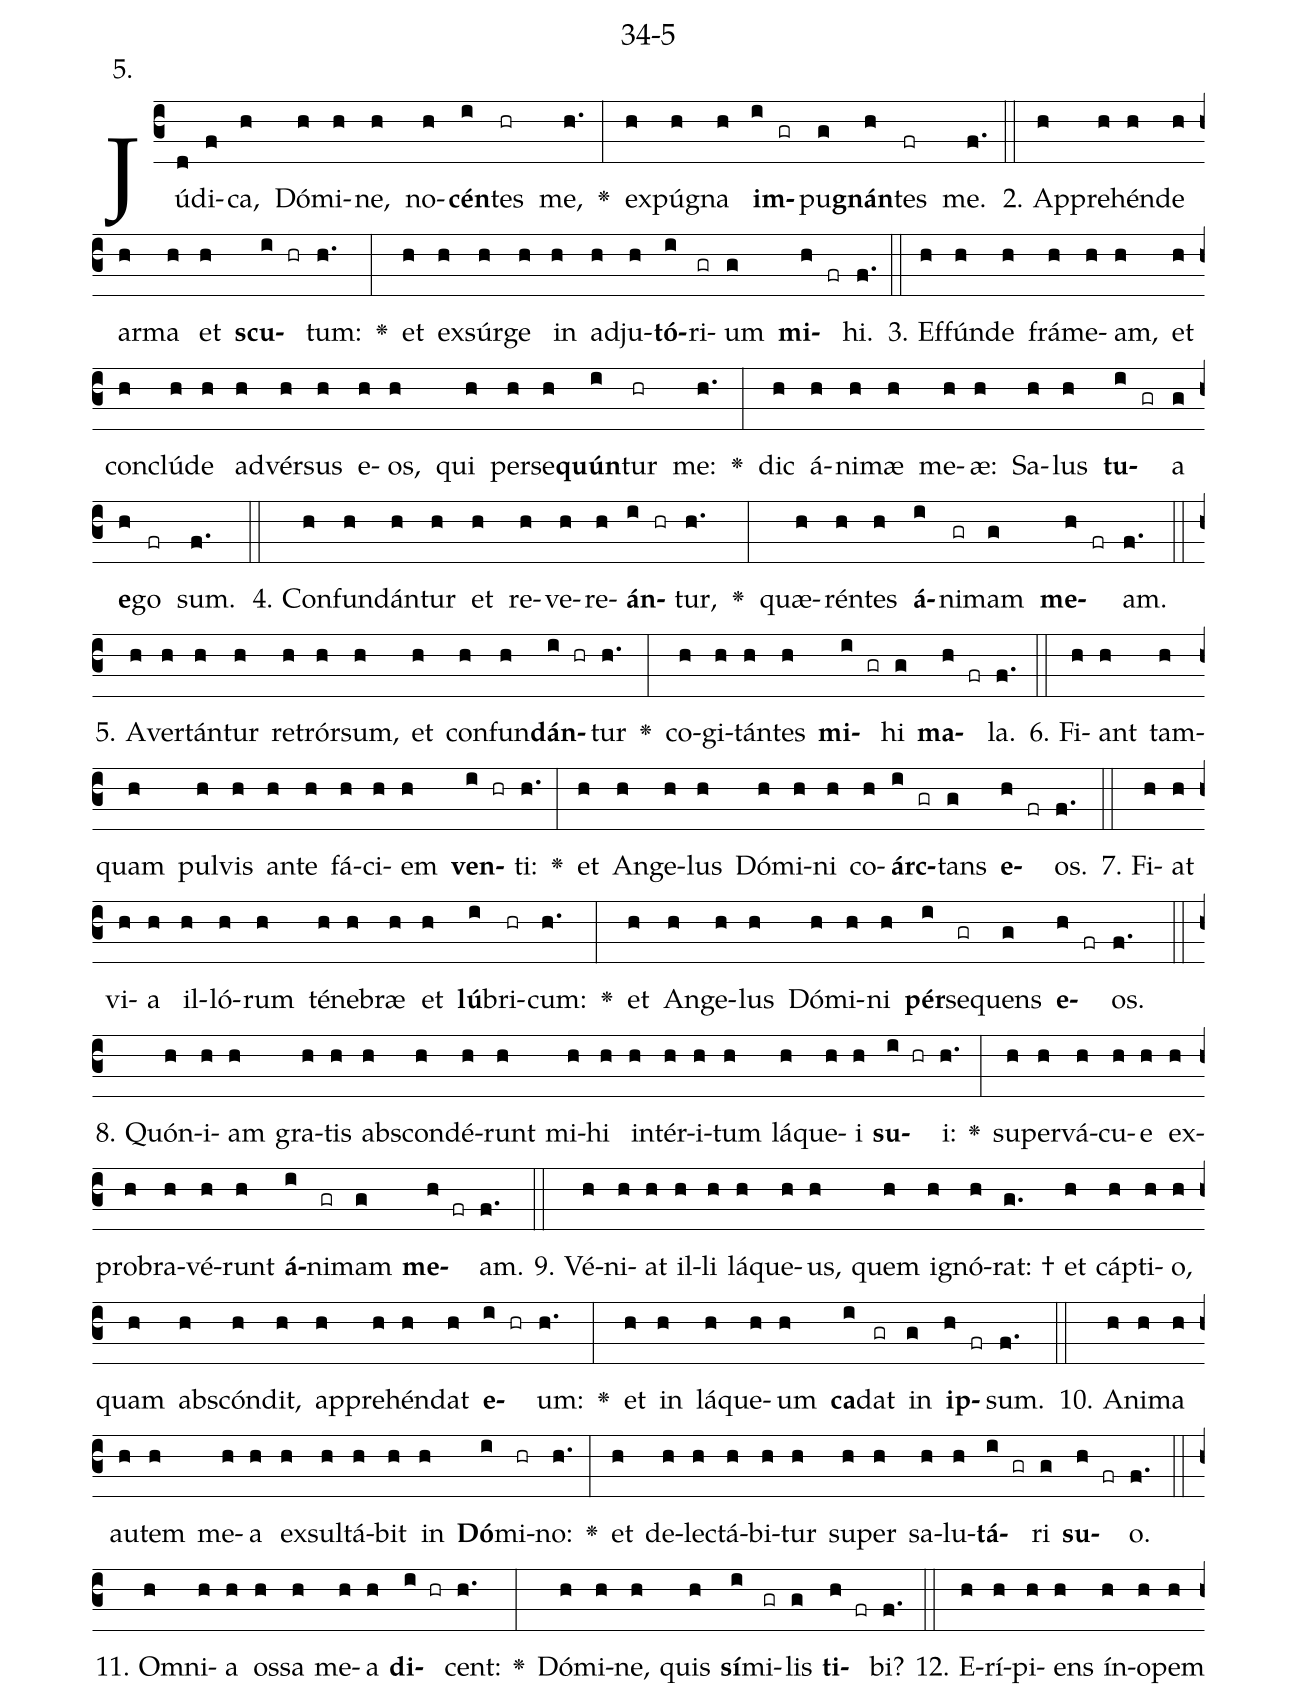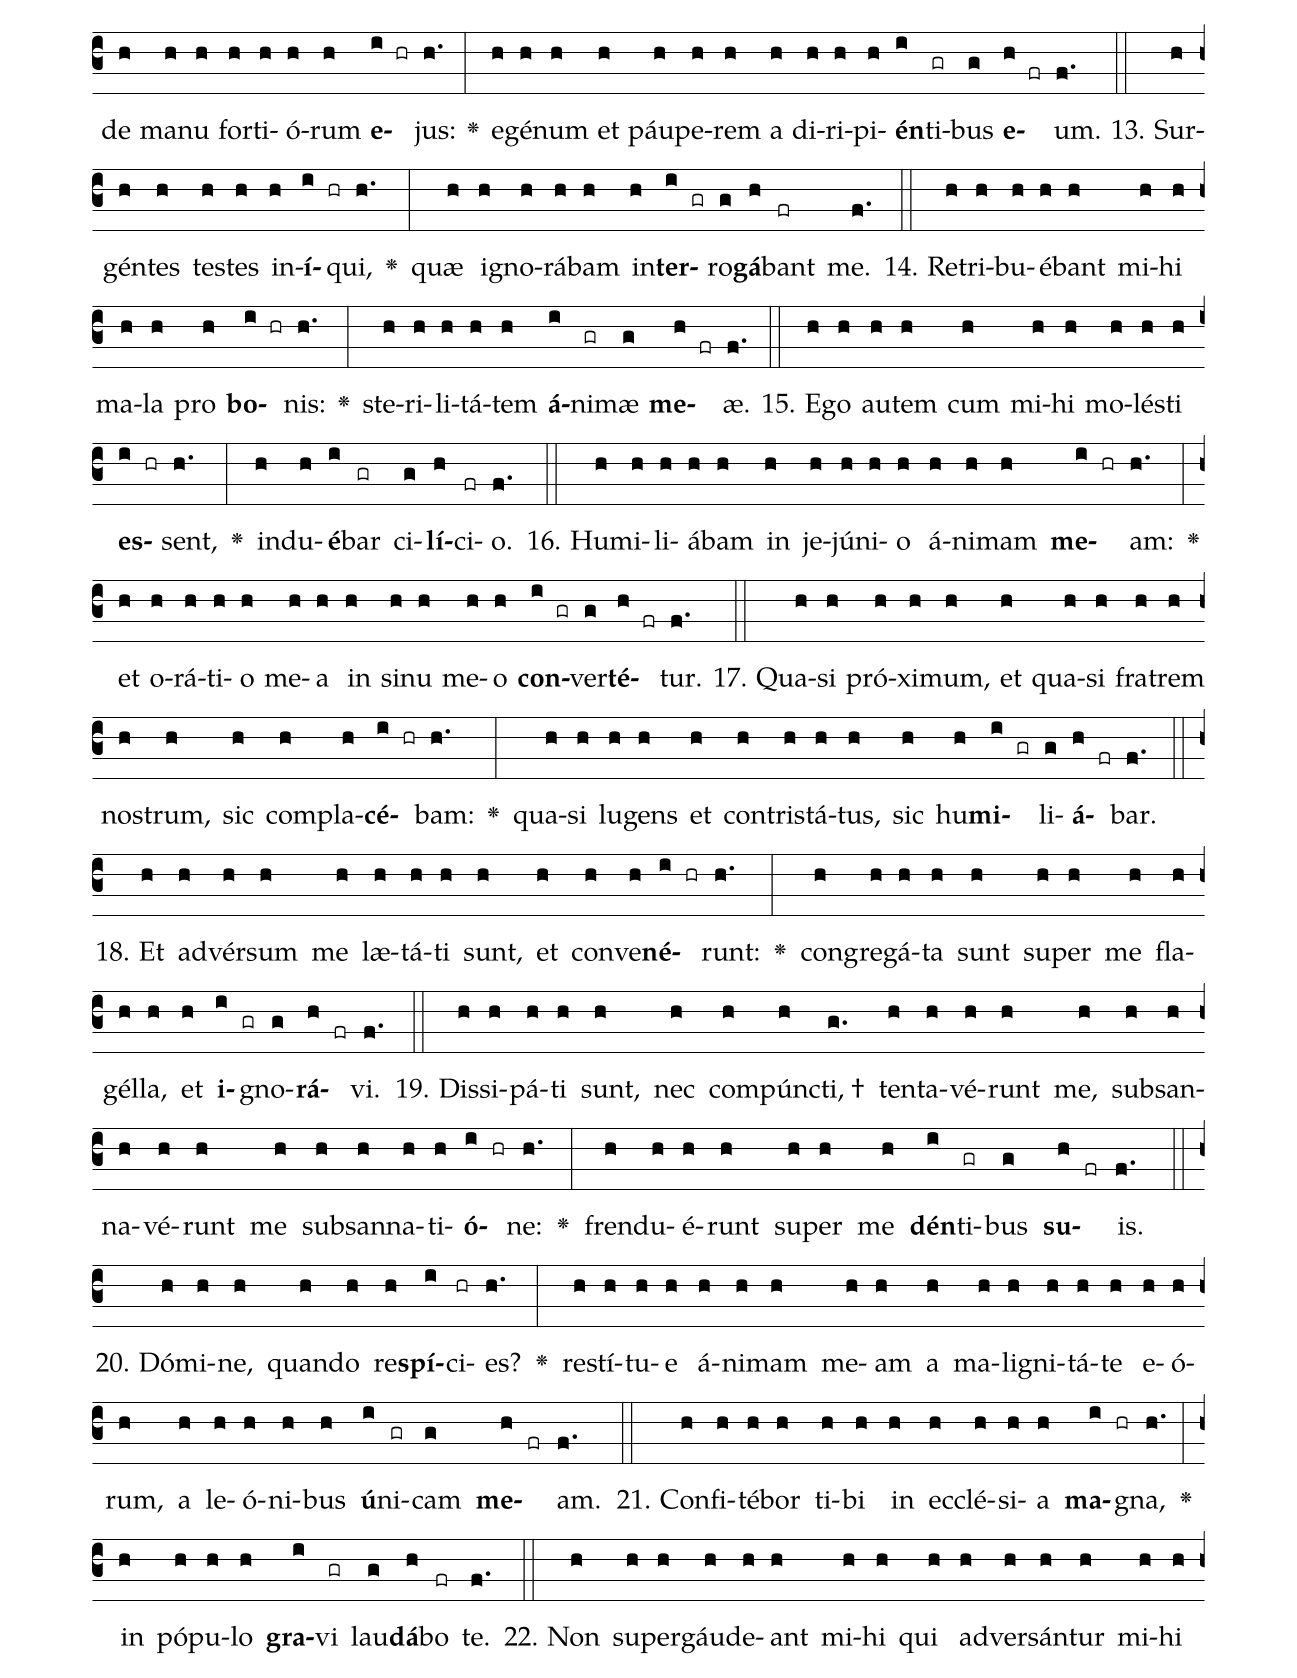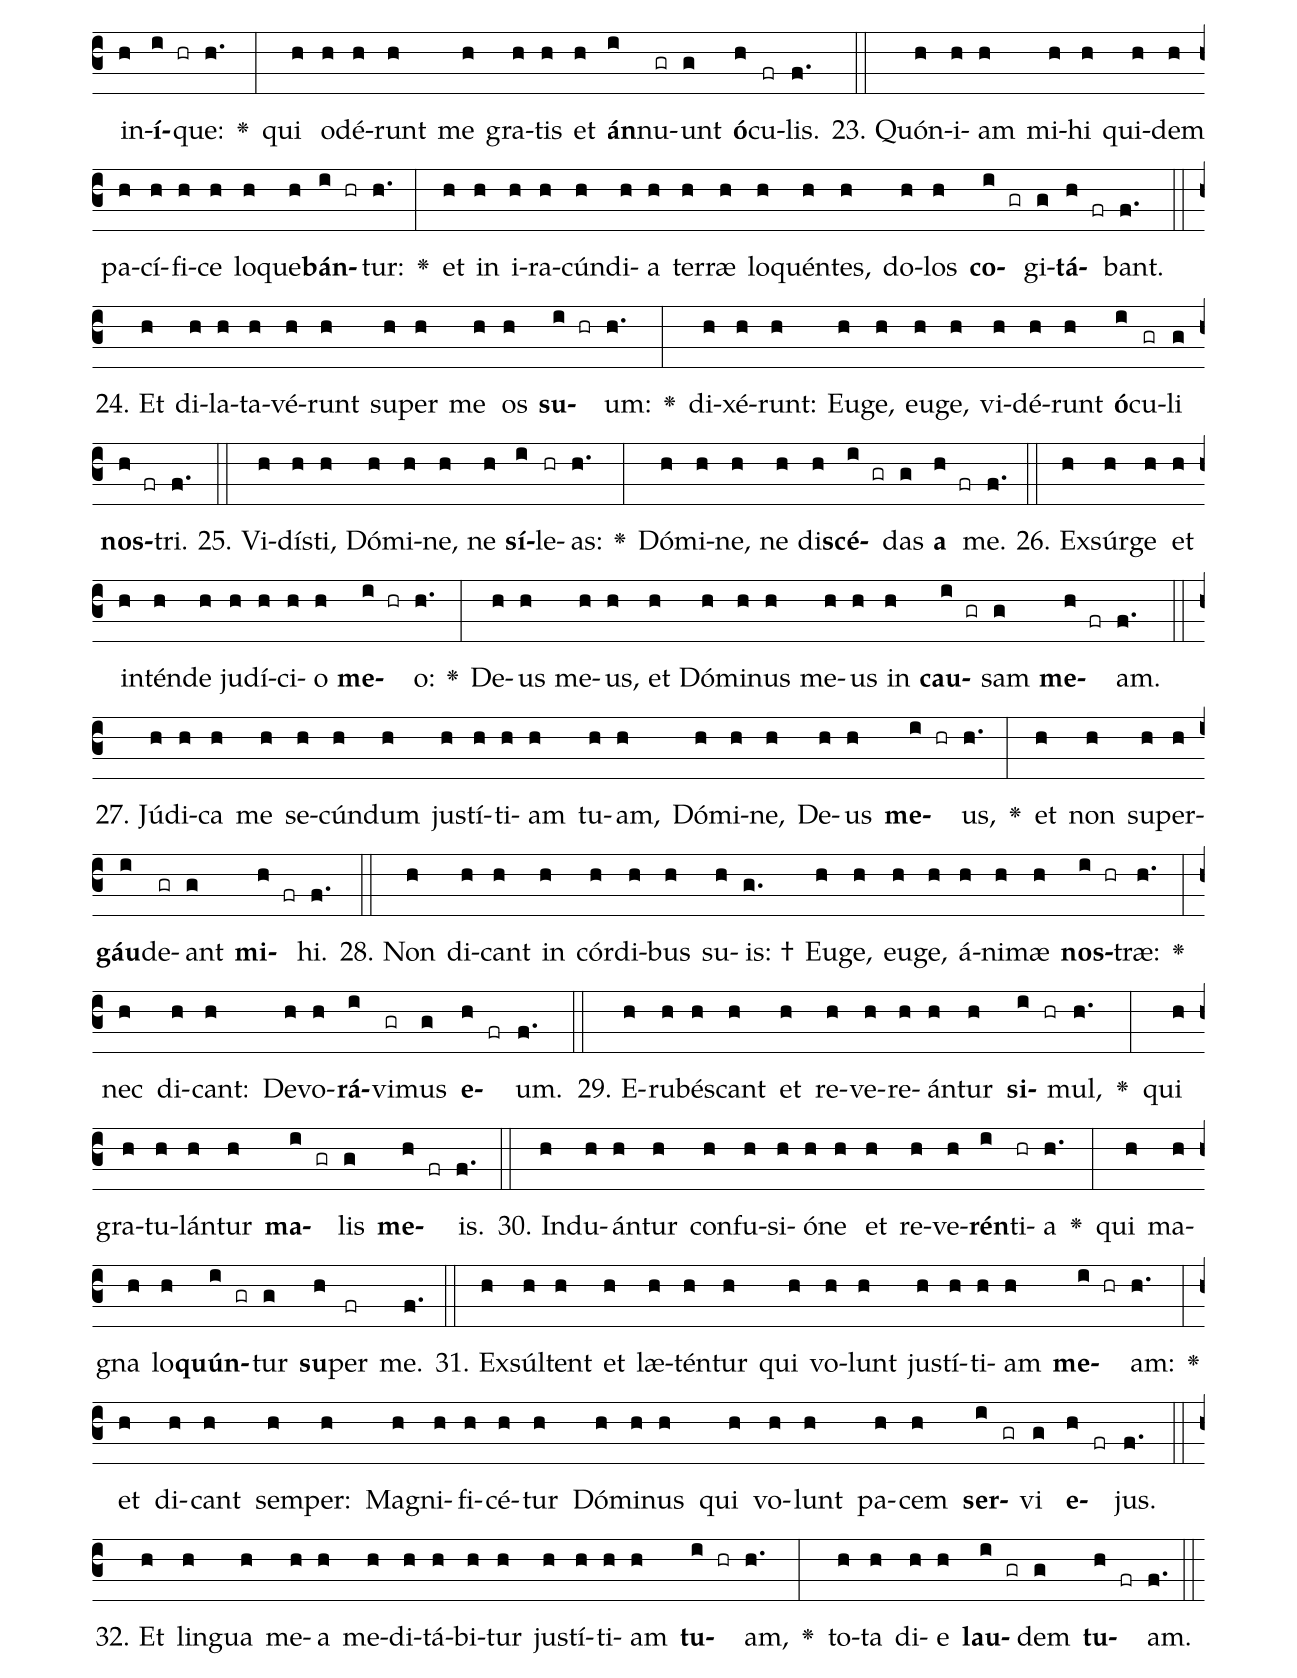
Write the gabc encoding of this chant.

name: 34-5;
annotation: 5.;
%%
(c3)Jú(d)di(f)ca,(h) Dó(h)mi(h)ne,(h) no(h)<b>cén</b>(i)tes(hr) me,(h.) <v>\greheightstar</v>(:) ex(h)pú(h)gna(h) <b>im</b>(i gr)pu(g)<b>gnán</b>(h)tes(fr) me.(f.) (::)
2. Ap(h)pre(h)hén(h)de(h) ar(h)ma(h) et(h) <b>scu</b>(i hr)tum:(h.) <v>\greheightstar</v>(:) et(h) ex(h)súr(h)ge(h) in(h) ad(h)ju(h)<b>tó</b>(i)ri(gr)um(g) <b>mi</b>(h fr)hi.(f.) (::)
3. Ef(h)fún(h)de(h) frá(h)me(h)am,(h) et(h) con(h)clú(h)de(h) ad(h)vér(h)sus(h) e(h)os,(h) qui(h) per(h)se(h)<b>quún</b>(i)tur(hr) me:(h.) <v>\greheightstar</v>(:) dic(h) á(h)ni(h)mæ(h) me(h)æ:(h) Sa(h)lus(h) <b>tu</b>(i gr)a(g) <b>e</b>(h)go(fr) sum.(f.) (::)
4. Con(h)fun(h)dán(h)tur(h) et(h) re(h)ve(h)re(h)<b>án</b>(i hr)tur,(h.) <v>\greheightstar</v>(:) quæ(h)rén(h)tes(h) <b>á</b>(i)ni(gr)mam(g) <b>me</b>(h fr)am.(f.) (::)
5. A(h)ver(h)tán(h)tur(h) re(h)trór(h)sum,(h) et(h) con(h)fun(h)<b>dán</b>(i hr)tur(h.) <v>\greheightstar</v>(:) co(h)gi(h)tán(h)tes(h) <b>mi</b>(i gr)hi(g) <b>ma</b>(h fr)la.(f.) (::)
6. Fi(h)ant(h) tam(h)quam(h) pul(h)vis(h) an(h)te(h) fá(h)ci(h)em(h) <b>ven</b>(i hr)ti:(h.) <v>\greheightstar</v>(:) et(h) An(h)ge(h)lus(h) Dó(h)mi(h)ni(h) co(h)<b>árc</b>(i gr)tans(g) <b>e</b>(h fr)os.(f.) (::)
7. Fi(h)at(h) vi(h)a(h) il(h)ló(h)rum(h) té(h)ne(h)bræ(h) et(h) <b>lú</b>(i)bri(hr)cum:(h.) <v>\greheightstar</v>(:) et(h) An(h)ge(h)lus(h) Dó(h)mi(h)ni(h) <b>pér</b>(i)se(gr)quens(g) <b>e</b>(h fr)os.(f.) (::)
8. Quón(h)i(h)am(h) gra(h)tis(h) abs(h)con(h)dé(h)runt(h) mi(h)hi(h) in(h)tér(h)i(h)tum(h) lá(h)que(h)i(h) <b>su</b>(i hr)i:(h.) <v>\greheightstar</v>(:) su(h)per(h)vá(h)cu(h)e(h) ex(h)pro(h)bra(h)vé(h)runt(h) <b>á</b>(i)ni(gr)mam(g) <b>me</b>(h fr)am.(f.) (::)
9. Vé(h)ni(h)at(h) il(h)li(h) lá(h)que(h)us,(h) quem(h) i(h)gnó(h)rat: †(g.) et(h) cáp(h)ti(h)o,(h) quam(h) abs(h)cón(h)dit,(h) ap(h)pre(h)hén(h)dat(h) <b>e</b>(i hr)um:(h.) <v>\greheightstar</v>(:) et(h) in(h) lá(h)que(h)um(h) <b>ca</b>(i)dat(gr) in(g) <b>ip</b>(h fr)sum.(f.) (::)
10. A(h)ni(h)ma(h) au(h)tem(h) me(h)a(h) ex(h)sul(h)tá(h)bit(h) in(h) <b>Dó</b>(i)mi(hr)no:(h.) <v>\greheightstar</v>(:) et(h) de(h)lec(h)tá(h)bi(h)tur(h) su(h)per(h) sa(h)lu(h)<b>tá</b>(i gr)ri(g) <b>su</b>(h fr)o.(f.) (::)
11. Om(h)ni(h)a(h) os(h)sa(h) me(h)a(h) <b>di</b>(i hr)cent:(h.) <v>\greheightstar</v>(:) Dó(h)mi(h)ne,(h) quis(h) <b>sí</b>(i)mi(gr)lis(g) <b>ti</b>(h fr)bi?(f.) (::)
12. E(h)rí(h)pi(h)ens(h) ín(h)o(h)pem(h) de(h) ma(h)nu(h) for(h)ti(h)ó(h)rum(h) <b>e</b>(i hr)jus:(h.) <v>\greheightstar</v>(:) e(h)gé(h)num(h) et(h) páu(h)pe(h)rem(h) a(h) di(h)ri(h)pi(h)<b>én</b>(i)ti(gr)bus(g) <b>e</b>(h fr)um.(f.) (::)
13. Sur(h)gén(h)tes(h) tes(h)tes(h) in(h)<b>í</b>(i hr)qui,(h.) <v>\greheightstar</v>(:) quæ(h) i(h)gno(h)rá(h)bam(h) in(h)<b>ter</b>(i gr)ro(g)<b>gá</b>(h)bant(fr) me.(f.) (::)
14. Re(h)tri(h)bu(h)é(h)bant(h) mi(h)hi(h) ma(h)la(h) pro(h) <b>bo</b>(i hr)nis:(h.) <v>\greheightstar</v>(:) ste(h)ri(h)li(h)tá(h)tem(h) <b>á</b>(i)ni(gr)mæ(g) <b>me</b>(h fr)æ.(f.) (::)
15. E(h)go(h) au(h)tem(h) cum(h) mi(h)hi(h) mo(h)lés(h)ti(h) <b>es</b>(i hr)sent,(h.) <v>\greheightstar</v>(:) ind(h)u(h)<b>é</b>(i)bar(gr) ci(g)<b>lí</b>(h)ci(fr)o.(f.) (::)
16. Hu(h)mi(h)li(h)á(h)bam(h) in(h) je(h)jú(h)ni(h)o(h) á(h)ni(h)mam(h) <b>me</b>(i hr)am:(h.) <v>\greheightstar</v>(:) et(h) o(h)rá(h)ti(h)o(h) me(h)a(h) in(h) si(h)nu(h) me(h)o(h) <b>con</b>(i gr)ver(g)<b>té</b>(h fr)tur.(f.) (::)
17. Qua(h)si(h) pró(h)xi(h)mum,(h) et(h) qua(h)si(h) fra(h)trem(h) nos(h)trum,(h) sic(h) com(h)pla(h)<b>cé</b>(i hr)bam:(h.) <v>\greheightstar</v>(:) qua(h)si(h) lu(h)gens(h) et(h) con(h)tris(h)tá(h)tus,(h) sic(h) hu(h)<b>mi</b>(i gr)li(g)<b>á</b>(h fr)bar.(f.) (::)
18. Et(h) ad(h)vér(h)sum(h) me(h) læ(h)tá(h)ti(h) sunt,(h) et(h) con(h)ve(h)<b>né</b>(i hr)runt:(h.) <v>\greheightstar</v>(:) con(h)gre(h)gá(h)ta(h) sunt(h) su(h)per(h) me(h) fla(h)gél(h)la,(h) et(h) <b>i</b>(i gr)gno(g)<b>rá</b>(h fr)vi.(f.) (::)
19. Dis(h)si(h)pá(h)ti(h) sunt,(h) nec(h) com(h)púnc(h)ti, †(g.) ten(h)ta(h)vé(h)runt(h) me,(h) sub(h)san(h)na(h)vé(h)runt(h) me(h) sub(h)san(h)na(h)ti(h)<b>ó</b>(i hr)ne:(h.) <v>\greheightstar</v>(:) fren(h)du(h)é(h)runt(h) su(h)per(h) me(h) <b>dén</b>(i)ti(gr)bus(g) <b>su</b>(h fr)is.(f.) (::)
20. Dó(h)mi(h)ne,(h) quan(h)do(h) re(h)<b>spí</b>(i)ci(hr)es?(h.) <v>\greheightstar</v>(:) re(h)stí(h)tu(h)e(h) á(h)ni(h)mam(h) me(h)am(h) a(h) ma(h)li(h)gni(h)tá(h)te(h) e(h)ó(h)rum,(h) a(h) le(h)ó(h)ni(h)bus(h) <b>ú</b>(i)ni(gr)cam(g) <b>me</b>(h fr)am.(f.) (::)
21. Con(h)fi(h)té(h)bor(h) ti(h)bi(h) in(h) ec(h)clé(h)si(h)a(h) <b>ma</b>(i hr)gna,(h.) <v>\greheightstar</v>(:) in(h) pó(h)pu(h)lo(h) <b>gra</b>(i)vi(gr) lau(g)<b>dá</b>(h)bo(fr) te.(f.) (::)
22. Non(h) su(h)per(h)gáu(h)de(h)ant(h) mi(h)hi(h) qui(h) ad(h)ver(h)sán(h)tur(h) mi(h)hi(h) in(h)<b>í</b>(i hr)que:(h.) <v>\greheightstar</v>(:) qui(h) o(h)dé(h)runt(h) me(h) gra(h)tis(h) et(h) <b>án</b>(i)nu(gr)unt(g) <b>ó</b>(h)cu(fr)lis.(f.) (::)
23. Quón(h)i(h)am(h) mi(h)hi(h) qui(h)dem(h) pa(h)cí(h)fi(h)ce(h) lo(h)que(h)<b>bán</b>(i hr)tur:(h.) <v>\greheightstar</v>(:) et(h) in(h) i(h)ra(h)cún(h)di(h)a(h) ter(h)ræ(h) lo(h)quén(h)tes,(h) do(h)los(h) <b>co</b>(i gr)gi(g)<b>tá</b>(h fr)bant.(f.) (::)
24. Et(h) di(h)la(h)ta(h)vé(h)runt(h) su(h)per(h) me(h) os(h) <b>su</b>(i hr)um:(h.) <v>\greheightstar</v>(:) di(h)xé(h)runt:(h) Eu(h)ge,(h) eu(h)ge,(h) vi(h)dé(h)runt(h) <b>ó</b>(i)cu(gr)li(g) <b>nos</b>(h fr)tri.(f.) (::)
25. Vi(h)dís(h)ti,(h) Dó(h)mi(h)ne,(h) ne(h) <b>sí</b>(i)le(hr)as:(h.) <v>\greheightstar</v>(:) Dó(h)mi(h)ne,(h) ne(h) di(h)<b>scé</b>(i gr)das(g) <b>a</b>(h fr) me.(f.) (::)
26. Ex(h)súr(h)ge(h) et(h) in(h)tén(h)de(h) ju(h)dí(h)ci(h)o(h) <b>me</b>(i hr)o:(h.) <v>\greheightstar</v>(:) De(h)us(h) me(h)us,(h) et(h) Dó(h)mi(h)nus(h) me(h)us(h) in(h) <b>cau</b>(i gr)sam(g) <b>me</b>(h fr)am.(f.) (::)
27. Jú(h)di(h)ca(h) me(h) se(h)cún(h)dum(h) jus(h)tí(h)ti(h)am(h) tu(h)am,(h) Dó(h)mi(h)ne,(h) De(h)us(h) <b>me</b>(i hr)us,(h.) <v>\greheightstar</v>(:) et(h) non(h) su(h)per(h)<b>gáu</b>(i)de(gr)ant(g) <b>mi</b>(h fr)hi.(f.) (::)
28. Non(h) di(h)cant(h) in(h) cór(h)di(h)bus(h) su(h)is: †(g.) Eu(h)ge,(h) eu(h)ge,(h) á(h)ni(h)mæ(h) <b>nos</b>(i hr)træ:(h.) <v>\greheightstar</v>(:) nec(h) di(h)cant:(h) De(h)vo(h)<b>rá</b>(i)vi(gr)mus(g) <b>e</b>(h fr)um.(f.) (::)
29. E(h)ru(h)bés(h)cant(h) et(h) re(h)ve(h)re(h)án(h)tur(h) <b>si</b>(i hr)mul,(h.) <v>\greheightstar</v>(:) qui(h) gra(h)tu(h)lán(h)tur(h) <b>ma</b>(i gr)lis(g) <b>me</b>(h fr)is.(f.) (::)
30. Ind(h)u(h)án(h)tur(h) con(h)fu(h)si(h)ó(h)ne(h) et(h) re(h)ve(h)<b>rén</b>(i)ti(hr)a(h.) <v>\greheightstar</v>(:) qui(h) ma(h)gna(h) lo(h)<b>quún</b>(i gr)tur(g) <b>su</b>(h)per(fr) me.(f.) (::)
31. Ex(h)súl(h)tent(h) et(h) læ(h)tén(h)tur(h) qui(h) vo(h)lunt(h) jus(h)tí(h)ti(h)am(h) <b>me</b>(i hr)am:(h.) <v>\greheightstar</v>(:) et(h) di(h)cant(h) sem(h)per:(h) Ma(h)gni(h)fi(h)cé(h)tur(h) Dó(h)mi(h)nus(h) qui(h) vo(h)lunt(h) pa(h)cem(h) <b>ser</b>(i gr)vi(g) <b>e</b>(h fr)jus.(f.) (::)
32. Et(h) lin(h)gua(h) me(h)a(h) me(h)di(h)tá(h)bi(h)tur(h) jus(h)tí(h)ti(h)am(h) <b>tu</b>(i hr)am,(h.) <v>\greheightstar</v>(:) to(h)ta(h) di(h)e(h) <b>lau</b>(i gr)dem(g) <b>tu</b>(h fr)am.(f.) (::)
